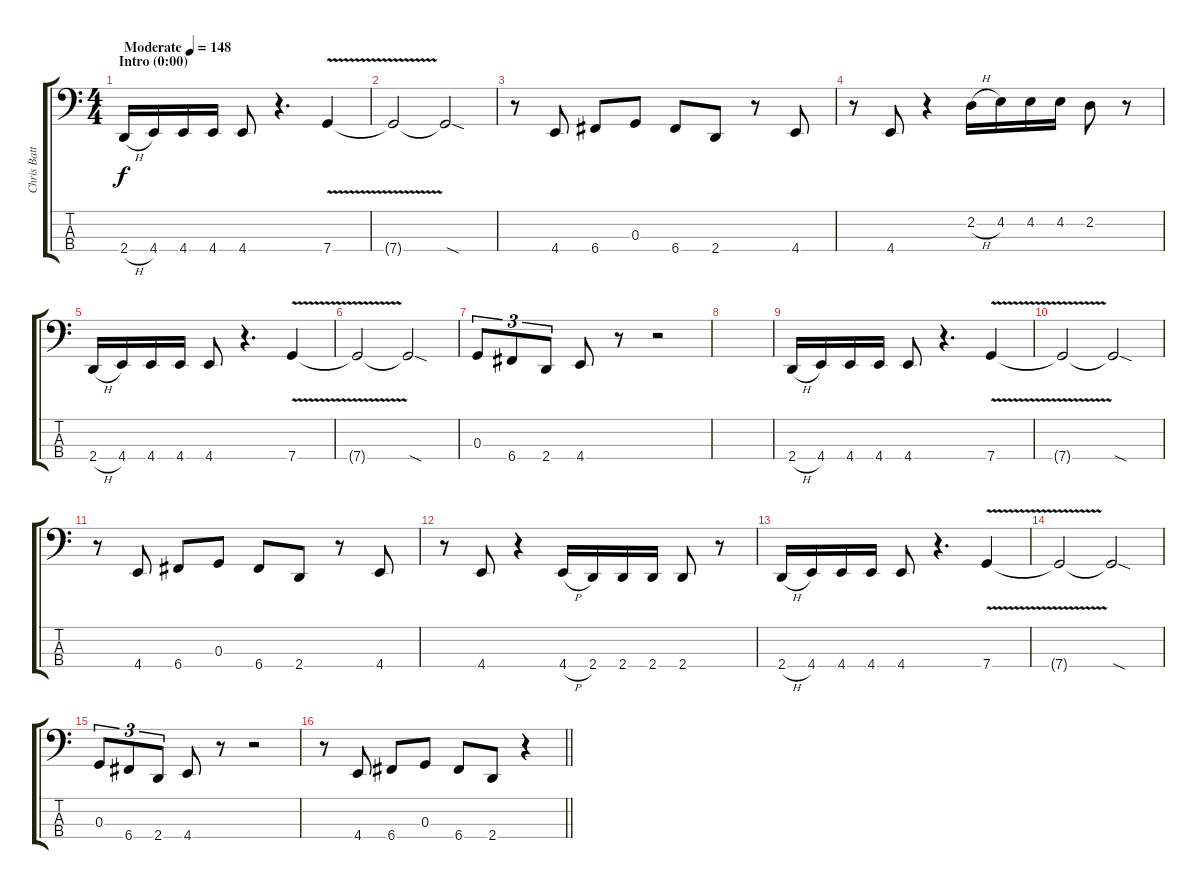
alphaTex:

\track ("Chris Batten [Bass]" "Chris Batt") {instrument electricbassfinger}
\staff {score tabs}
\tuning (F2 C2 G1 C1) {hide}
\ts (4 4)
\section ("" "Intro (0:00)")
\tempo (148 "Moderate")
\clef f4
\ks c
2.4{h}.16{dy f instrument electricbassfinger} 4.4.16 4.4.16 4.4.16 4.4.8 r.4{d} 7.4{v}.4 |
7.4{t}.2 7.4{sod t}.2 |
r.8 4.4.8 6.4.8 0.3.8 6.4.8 2.4.8 r.8 4.4.8 |
r.8 4.4.8 r.4 2.2{h}.16 4.2.16 4.2.16 4.2.16 2.2.8 r.8 |
2.4{h}.16 4.4.16 4.4.16 4.4.16 4.4.8 r.4{d} 7.4{v}.4 |
7.4{t}.2 7.4{sod t}.2 |
0.3.8{tu (3 2)} 6.4.8{tu (3 2)} 2.4.8{tu (3 2)} 4.4.8 r.8 r.2 |
|
2.4{h}.16 4.4.16 4.4.16 4.4.16 4.4.8 r.4{d} 7.4{v}.4 |
7.4{t}.2 7.4{sod t}.2 |
r.8 4.4.8 6.4.8 0.3.8 6.4.8 2.4.8 r.8 4.4.8 |
r.8 4.4.8 r.4 4.4{h}.16 2.4.16 2.4.16 2.4.16 2.4.8 r.8 |
2.4{h}.16 4.4.16 4.4.16 4.4.16 4.4.8 r.4{d} 7.4{v}.4 |
7.4{t}.2 7.4{sod t}.2 |
0.3.8{tu (3 2)} 6.4.8{tu (3 2)} 2.4.8{tu (3 2)} 4.4.8 r.8 r.2 |
\barLineRight lightlight
r.8 4.4.8 6.4.8 0.3.8 6.4.8 2.4.8 r.4
